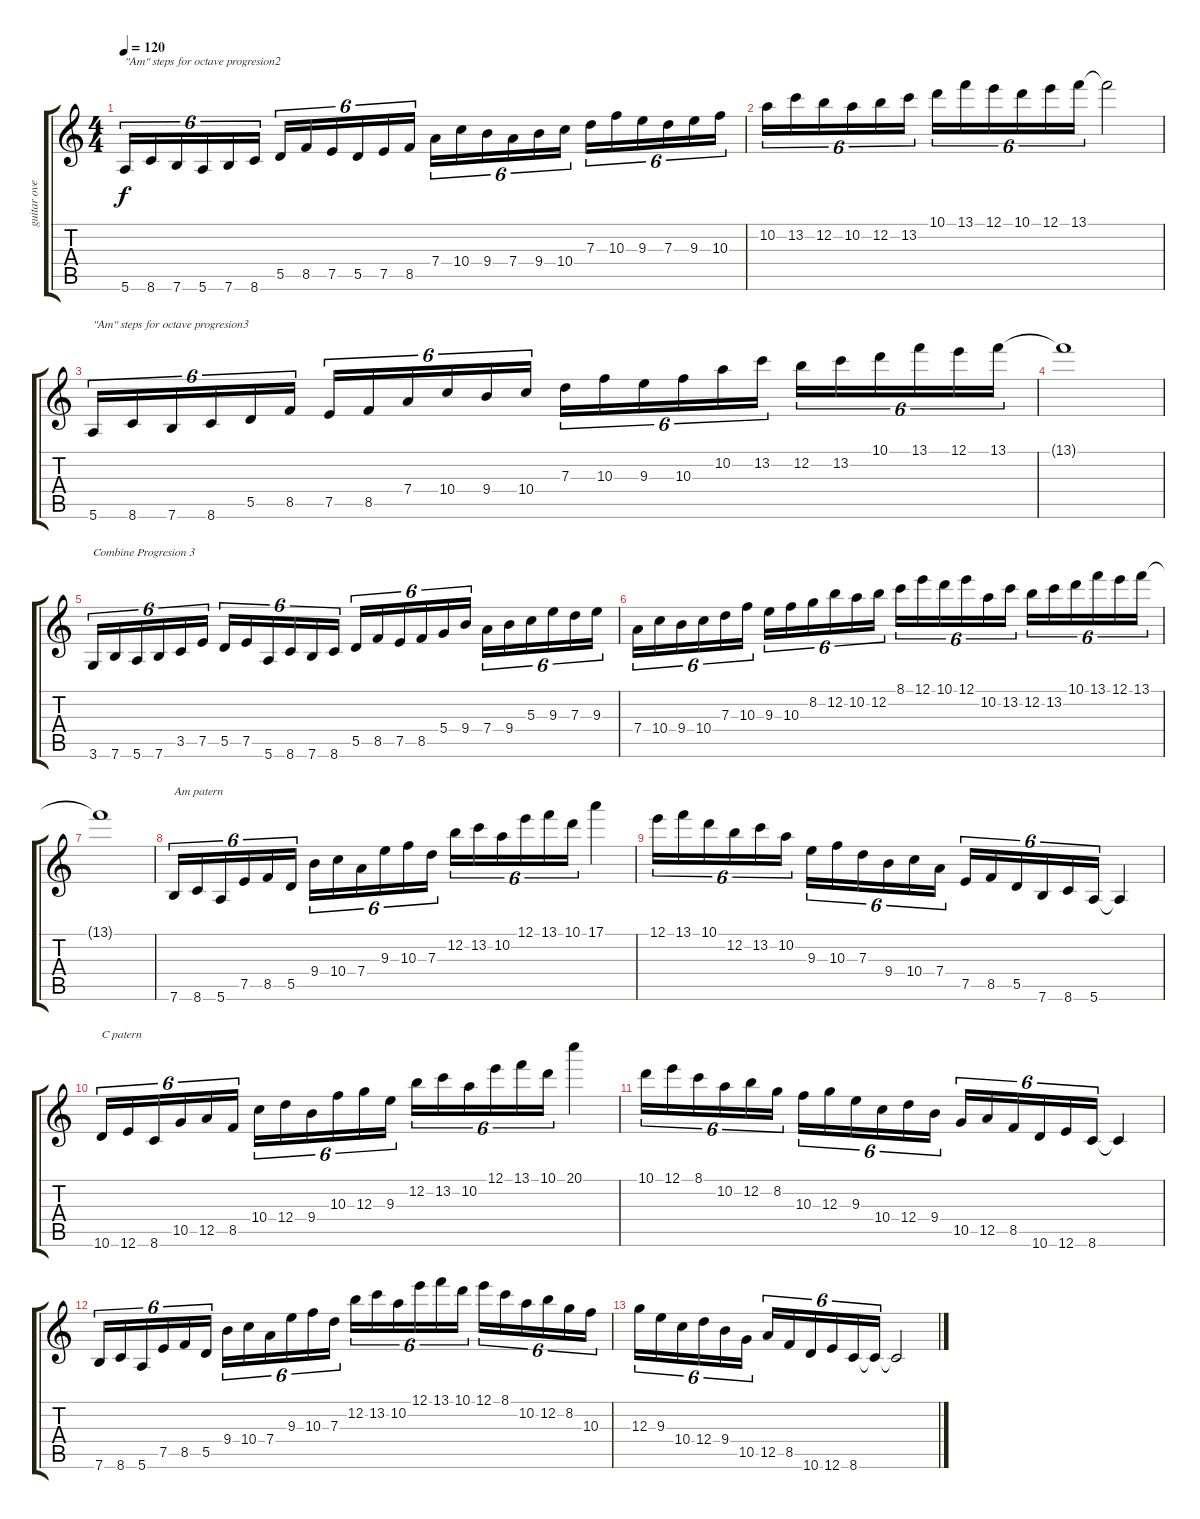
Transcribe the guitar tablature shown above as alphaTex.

\track ("guitar overdrive" "guitar ove") {instrument overdrivenguitar}
\staff {score tabs}
\tuning (E4 B3 G3 D3 A2 E2) {hide}
\ts (4 4)
\tempo 120
\clef g2
\ks c
5.6.16{tu (6 4) txt "\"Am\" steps for octave progresion2" dy f} 8.6.16{tu (6 4)} 7.6.16{tu (6 4)} 5.6.16{tu (6 4)} 7.6.16{tu (6 4)} 8.6.16{tu (6 4)} 5.5.16{tu (6 4)} 8.5.16{tu (6 4)} 7.5.16{tu (6 4)} 5.5.16{tu (6 4)} 7.5.16{tu (6 4)} 8.5.16{tu (6 4)} 7.4.16{tu (6 4)} 10.4.16{tu (6 4)} 9.4.16{tu (6 4)} 7.4.16{tu (6 4)} 9.4.16{tu (6 4)} 10.4.16{tu (6 4)} 7.3.16{tu (6 4)} 10.3.16{tu (6 4)} 9.3.16{tu (6 4)} 7.3.16{tu (6 4)} 9.3.16{tu (6 4)} 10.3.16{tu (6 4)} |
10.2.16{tu (6 4)} 13.2.16{tu (6 4)} 12.2.16{tu (6 4)} 10.2.16{tu (6 4)} 12.2.16{tu (6 4)} 13.2.16{tu (6 4)} 10.1.16{tu (6 4)} 13.1.16{tu (6 4)} 12.1.16{tu (6 4)} 10.1.16{tu (6 4)} 12.1.16{tu (6 4)} 13.1.16{tu (6 4)} 13.1{t}.2 |
5.6.16{tu (6 4) txt "\"Am\" steps for octave progresion3"} 8.6.16{tu (6 4)} 7.6.16{tu (6 4)} 8.6.16{tu (6 4)} 5.5.16{tu (6 4)} 8.5.16{tu (6 4)} 7.5.16{tu (6 4)} 8.5.16{tu (6 4)} 7.4.16{tu (6 4)} 10.4.16{tu (6 4)} 9.4.16{tu (6 4)} 10.4.16{tu (6 4)} 7.3.16{tu (6 4)} 10.3.16{tu (6 4)} 9.3.16{tu (6 4)} 10.3.16{tu (6 4)} 10.2.16{tu (6 4)} 13.2.16{tu (6 4)} 12.2.16{tu (6 4)} 13.2.16{tu (6 4)} 10.1.16{tu (6 4)} 13.1.16{tu (6 4)} 12.1.16{tu (6 4)} 13.1.16{tu (6 4)} |
13.1{t}.1 |
3.6.16{tu (6 4) txt "Combine Progresion 3"} 7.6.16{tu (6 4)} 5.6.16{tu (6 4)} 7.6.16{tu (6 4)} 3.5.16{tu (6 4)} 7.5.16{tu (6 4)} 5.5.16{tu (6 4)} 7.5.16{tu (6 4)} 5.6.16{tu (6 4)} 8.6.16{tu (6 4)} 7.6.16{tu (6 4)} 8.6.16{tu (6 4)} 5.5.16{tu (6 4)} 8.5.16{tu (6 4)} 7.5.16{tu (6 4)} 8.5.16{tu (6 4)} 5.4.16{tu (6 4)} 9.4.16{tu (6 4)} 7.4.16{tu (6 4)} 9.4.16{tu (6 4)} 5.3.16{tu (6 4)} 9.3.16{tu (6 4)} 7.3.16{tu (6 4)} 9.3.16{tu (6 4)} |
7.4.16{tu (6 4)} 10.4.16{tu (6 4)} 9.4.16{tu (6 4)} 10.4.16{tu (6 4)} 7.3.16{tu (6 4)} 10.3.16{tu (6 4)} 9.3.16{tu (6 4)} 10.3.16{tu (6 4)} 8.2.16{tu (6 4)} 12.2.16{tu (6 4)} 10.2.16{tu (6 4)} 12.2.16{tu (6 4)} 8.1.16{tu (6 4)} 12.1.16{tu (6 4)} 10.1.16{tu (6 4)} 12.1.16{tu (6 4)} 10.2.16{tu (6 4)} 13.2.16{tu (6 4)} 12.2.16{tu (6 4)} 13.2.16{tu (6 4)} 10.1.16{tu (6 4)} 13.1.16{tu (6 4)} 12.1.16{tu (6 4)} 13.1.16{tu (6 4)} |
13.1{t}.1 |
7.6.16{tu (6 4) txt "Am patern"} 8.6.16{tu (6 4)} 5.6.16{tu (6 4)} 7.5.16{tu (6 4)} 8.5.16{tu (6 4)} 5.5.16{tu (6 4)} 9.4.16{tu (6 4)} 10.4.16{tu (6 4)} 7.4.16{tu (6 4)} 9.3.16{tu (6 4)} 10.3.16{tu (6 4)} 7.3.16{tu (6 4)} 12.2.16{tu (6 4)} 13.2.16{tu (6 4)} 10.2.16{tu (6 4)} 12.1.16{tu (6 4)} 13.1.16{tu (6 4)} 10.1.16{tu (6 4)} 17.1.4 |
12.1.16{tu (6 4)} 13.1.16{tu (6 4)} 10.1.16{tu (6 4)} 12.2.16{tu (6 4)} 13.2.16{tu (6 4)} 10.2.16{tu (6 4)} 9.3.16{tu (6 4)} 10.3.16{tu (6 4)} 7.3.16{tu (6 4)} 9.4.16{tu (6 4)} 10.4.16{tu (6 4)} 7.4.16{tu (6 4)} 7.5.16{tu (6 4)} 8.5.16{tu (6 4)} 5.5.16{tu (6 4)} 7.6.16{tu (6 4)} 8.6.16{tu (6 4)} 5.6.16{tu (6 4)} 5.6{t}.4 |
10.6.16{tu (6 4) txt "C patern"} 12.6.16{tu (6 4)} 8.6.16{tu (6 4)} 10.5.16{tu (6 4)} 12.5.16{tu (6 4)} 8.5.16{tu (6 4)} 10.4.16{tu (6 4)} 12.4.16{tu (6 4)} 9.4.16{tu (6 4)} 10.3.16{tu (6 4)} 12.3.16{tu (6 4)} 9.3.16{tu (6 4)} 12.2.16{tu (6 4)} 13.2.16{tu (6 4)} 10.2.16{tu (6 4)} 12.1.16{tu (6 4)} 13.1.16{tu (6 4)} 10.1.16{tu (6 4)} 20.1.4 |
10.1.16{tu (6 4)} 12.1.16{tu (6 4)} 8.1.16{tu (6 4)} 10.2.16{tu (6 4)} 12.2.16{tu (6 4)} 8.2.16{tu (6 4)} 10.3.16{tu (6 4)} 12.3.16{tu (6 4)} 9.3.16{tu (6 4)} 10.4.16{tu (6 4)} 12.4.16{tu (6 4)} 9.4.16{tu (6 4)} 10.5.16{tu (6 4)} 12.5.16{tu (6 4)} 8.5.16{tu (6 4)} 10.6.16{tu (6 4)} 12.6.16{tu (6 4)} 8.6.16{tu (6 4)} 8.6{t}.4 |
7.6.16{tu (6 4)} 8.6.16{tu (6 4)} 5.6.16{tu (6 4)} 7.5.16{tu (6 4)} 8.5.16{tu (6 4)} 5.5.16{tu (6 4)} 9.4.16{tu (6 4)} 10.4.16{tu (6 4)} 7.4.16{tu (6 4)} 9.3.16{tu (6 4)} 10.3.16{tu (6 4)} 7.3.16{tu (6 4)} 12.2.16{tu (6 4)} 13.2.16{tu (6 4)} 10.2.16{tu (6 4)} 12.1.16{tu (6 4)} 13.1.16{tu (6 4)} 10.1.16{tu (6 4)} 12.1.16{tu (6 4)} 8.1.16{tu (6 4)} 10.2.16{tu (6 4)} 12.2.16{tu (6 4)} 8.2.16{tu (6 4)} 10.3.16{tu (6 4)} |
12.3.16{tu (6 4)} 9.3.16{tu (6 4)} 10.4.16{tu (6 4)} 12.4.16{tu (6 4)} 9.4.16{tu (6 4)} 10.5.16{tu (6 4)} 12.5.16{tu (6 4)} 8.5.16{tu (6 4)} 10.6.16{tu (6 4)} 12.6.16{tu (6 4)} 8.6.16{tu (6 4)} 8.6{t}.16{tu (6 4)} 8.6{t}.2
